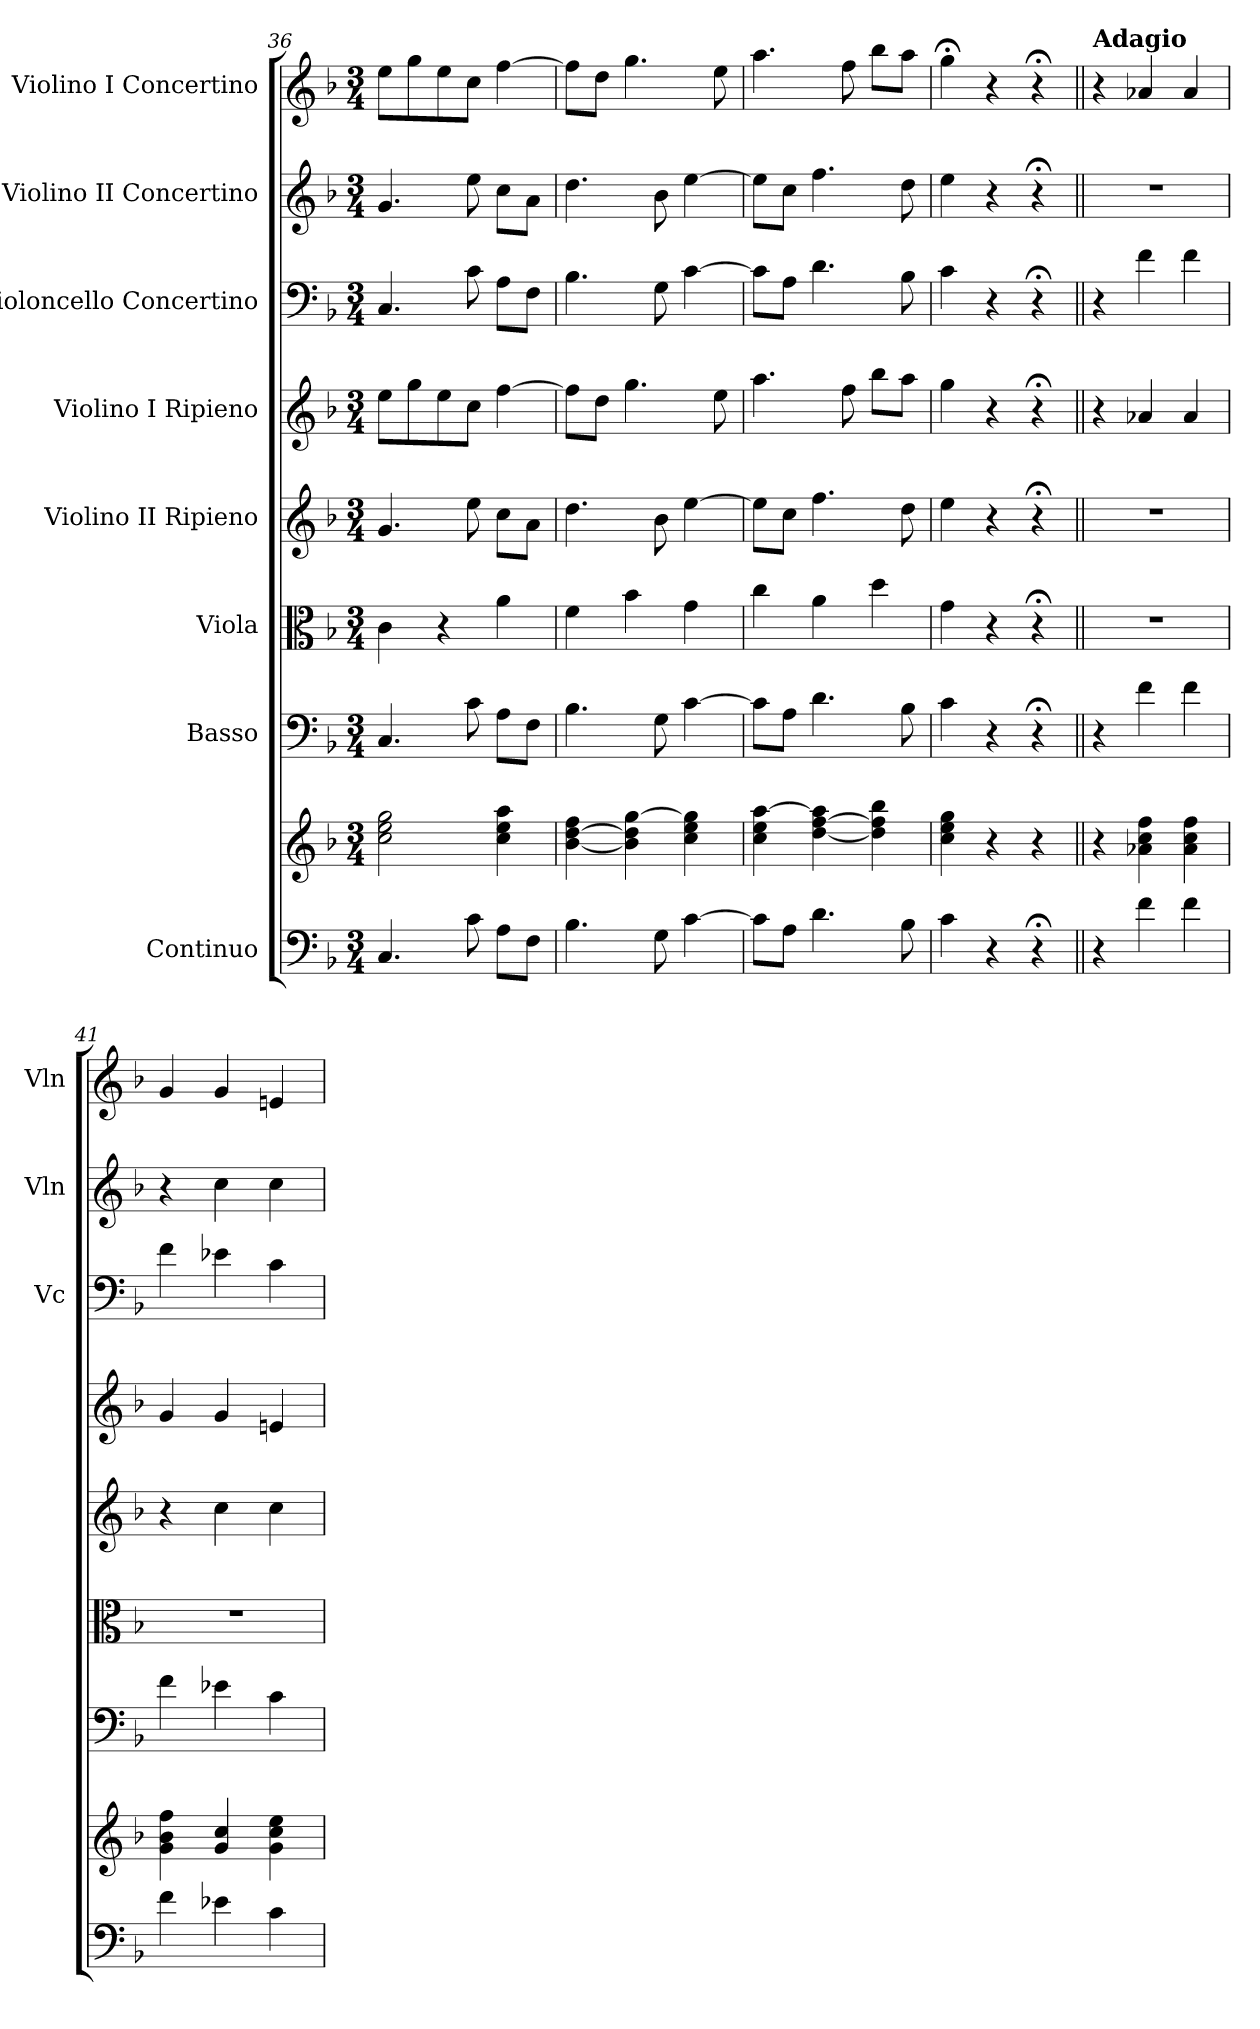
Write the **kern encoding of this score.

**kern	**kern	**kern	**kern	**kern	**kern	**kern	**kern	**kern
*part8	*part8	*part7	*part6	*part5	*part4	*part3	*part2	*part1
*staff9	*staff8	*staff7	*staff6	*staff5	*staff4	*staff3	*staff2	*staff1
*I"Continuo	*	*I"Basso	*I"Viola	*I"Violino II Ripieno	*I"Violino I Ripieno	*I"Violoncello Concertino	*I"Violino II Concertino	*I"Violino I Concertino
*	*	*	*	*	*	*I'Vc	*I'Vln	*I'Vln
*clefF4	*clefG2	*clefF4	*clefC3	*clefG2	*clefG2	*clefF4	*clefG2	*clefG2
*k[b-]	*k[b-]	*k[b-]	*k[b-]	*k[b-]	*k[b-]	*k[b-]	*k[b-]	*k[b-]
*M3/4	*M3/4	*M3/4	*M3/4	*M3/4	*M3/4	*M3/4	*M3/4	*M3/4
=36	=36	=36	=36	=36	=36	=36	=36	=36
4.C/	2cc\ 2ee\ 2gg\	4.C/	4c\	4.g/	8ee\L	4.C/	4.g/	8ee\L
.	.	.	.	.	8gg\	.	.	8gg\
.	.	.	4r	.	8ee\	.	.	8ee\
8c\	.	8c\	.	8ee\	8cc\J	8c\	8ee\	8cc\J
8A\L	4cc\ 4ee\ 4aa\	8A\L	4a\	8cc\L	[4ff\	8A\L	8cc\L	[4ff\
8F\J	.	8F\J	.	8a\J	.	8F\J	8a\J	.
=37	=37	=37	=37	=37	=37	=37	=37	=37
4.B-\	[4b-\ [4dd\ 4ff\	4.B-\	4f\	4.dd\	8ff\L]	4.B-\	4.dd\	8ff\L]
.	.	.	.	.	8dd\J	.	.	8dd\J
.	4b-\] 4dd\] [4gg\	.	4b-\	.	4.gg\	.	.	4.gg\
8G\	.	8G\	.	8b-\	.	8G\	8b-\	.
[4c\	4cc\ 4ee\ 4gg\]	[4c\	4g\	[4ee\	.	[4c\	[4ee\	.
.	.	.	.	.	8ee\	.	.	8ee\
=38	=38	=38	=38	=38	=38	=38	=38	=38
8c\L]	4cc\ 4ee\ [4aa\	8c\L]	4cc\	8ee\L]	4.aa\	8c\L]	8ee\L]	4.aa\
8A\J	.	8A\J	.	8cc\J	.	8A\J	8cc\J	.
4.d\	[4dd\ [4ff\ 4aa\]	4.d\	4a\	4.ff\	.	4.d\	4.ff\	.
.	.	.	.	.	8ff\	.	.	8ff\
.	4dd\] 4ff\] 4bb-\	.	4dd\	.	8bb-\L	.	.	8bb-\L
8B-\	.	8B-\	.	8dd\	8aa\J	8B-\	8dd\	8aa\J
=39	=39	=39	=39	=39	=39	=39	=39	=39
4c\	4cc\ 4ee\ 4gg\	4c\	4g\	4ee\	4gg\	4c\	4ee\	4gg;<\
4r	4r	4r	4r	4r	4r	4r	4r	4r
4r;<	4r	4r;<	4r;<	4r;<	4r;<	4r;<	4r;<	4r;<
!!LO:LB:g=z
=40||	=40||	=40||	=40||	=40||	=40||	=40||	=40||	=40||
!	!	!	!	!	!	!	!	!LO:TX:a:B:t=Adagio
4r	4r	4r	2.r	2.r	4r	4r	2.r	4r
4f\	4a-X\ 4cc\ 4ff\	4f\	.	.	4a-X/	4f\	.	4a-X/
4f\	4a-\ 4cc\ 4ff\	4f\	.	.	4a-/	4f\	.	4a-/
=41	=41	=41	=41	=41	=41	=41	=41	=41
4f\	4g\ 4b-\ 4ff\	4f\	2.r	4r	4g/	4f\	4r	4g/
4e-X\	4g/ 4cc/	4e-X\	.	4cc\	4g/	4e-X\	4cc\	4g/
4c\	4g\ 4cc\ 4ee\	4c\	.	4cc\	4en/	4c\	4cc\	4en/
=	=	=	=	=	=	=	=	=
*-	*-	*-	*-	*-	*-	*-	*-	*-
